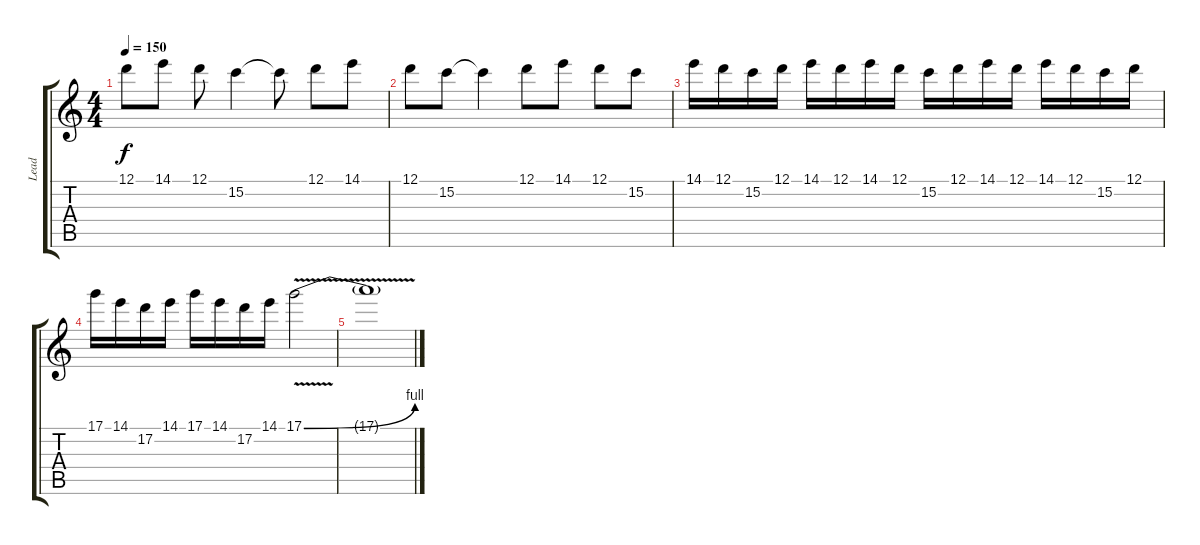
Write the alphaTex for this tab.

\track ("Lead" "Lead") {instrument distortionguitar}
\staff {score tabs}
\tuning (D4 A3 F3 C3 G2 D2) {hide}
\ts (4 4)
\tempo 150
\clef g2
\ks c
12.1.8{dy f} 14.1.8 12.1.8 15.2.4 15.2{t}.8 12.1.8 14.1.8 |
12.1.8 15.2.8 15.2{t}.4 12.1.8 14.1.8 12.1.8 15.2.8 |
14.1.16 12.1.16 15.2.16 12.1.16 14.1.16 12.1.16 14.1.16 12.1.16 15.2.16 12.1.16 14.1.16 12.1.16 14.1.16 12.1.16 15.2.16 12.1.16 |
17.1.16 14.1.16 17.2.16 14.1.16 17.1.16 14.1.16 17.2.16 14.1.16 17.1{be (bend 0 0 60 4) v}.2 |
17.1{t}.1
